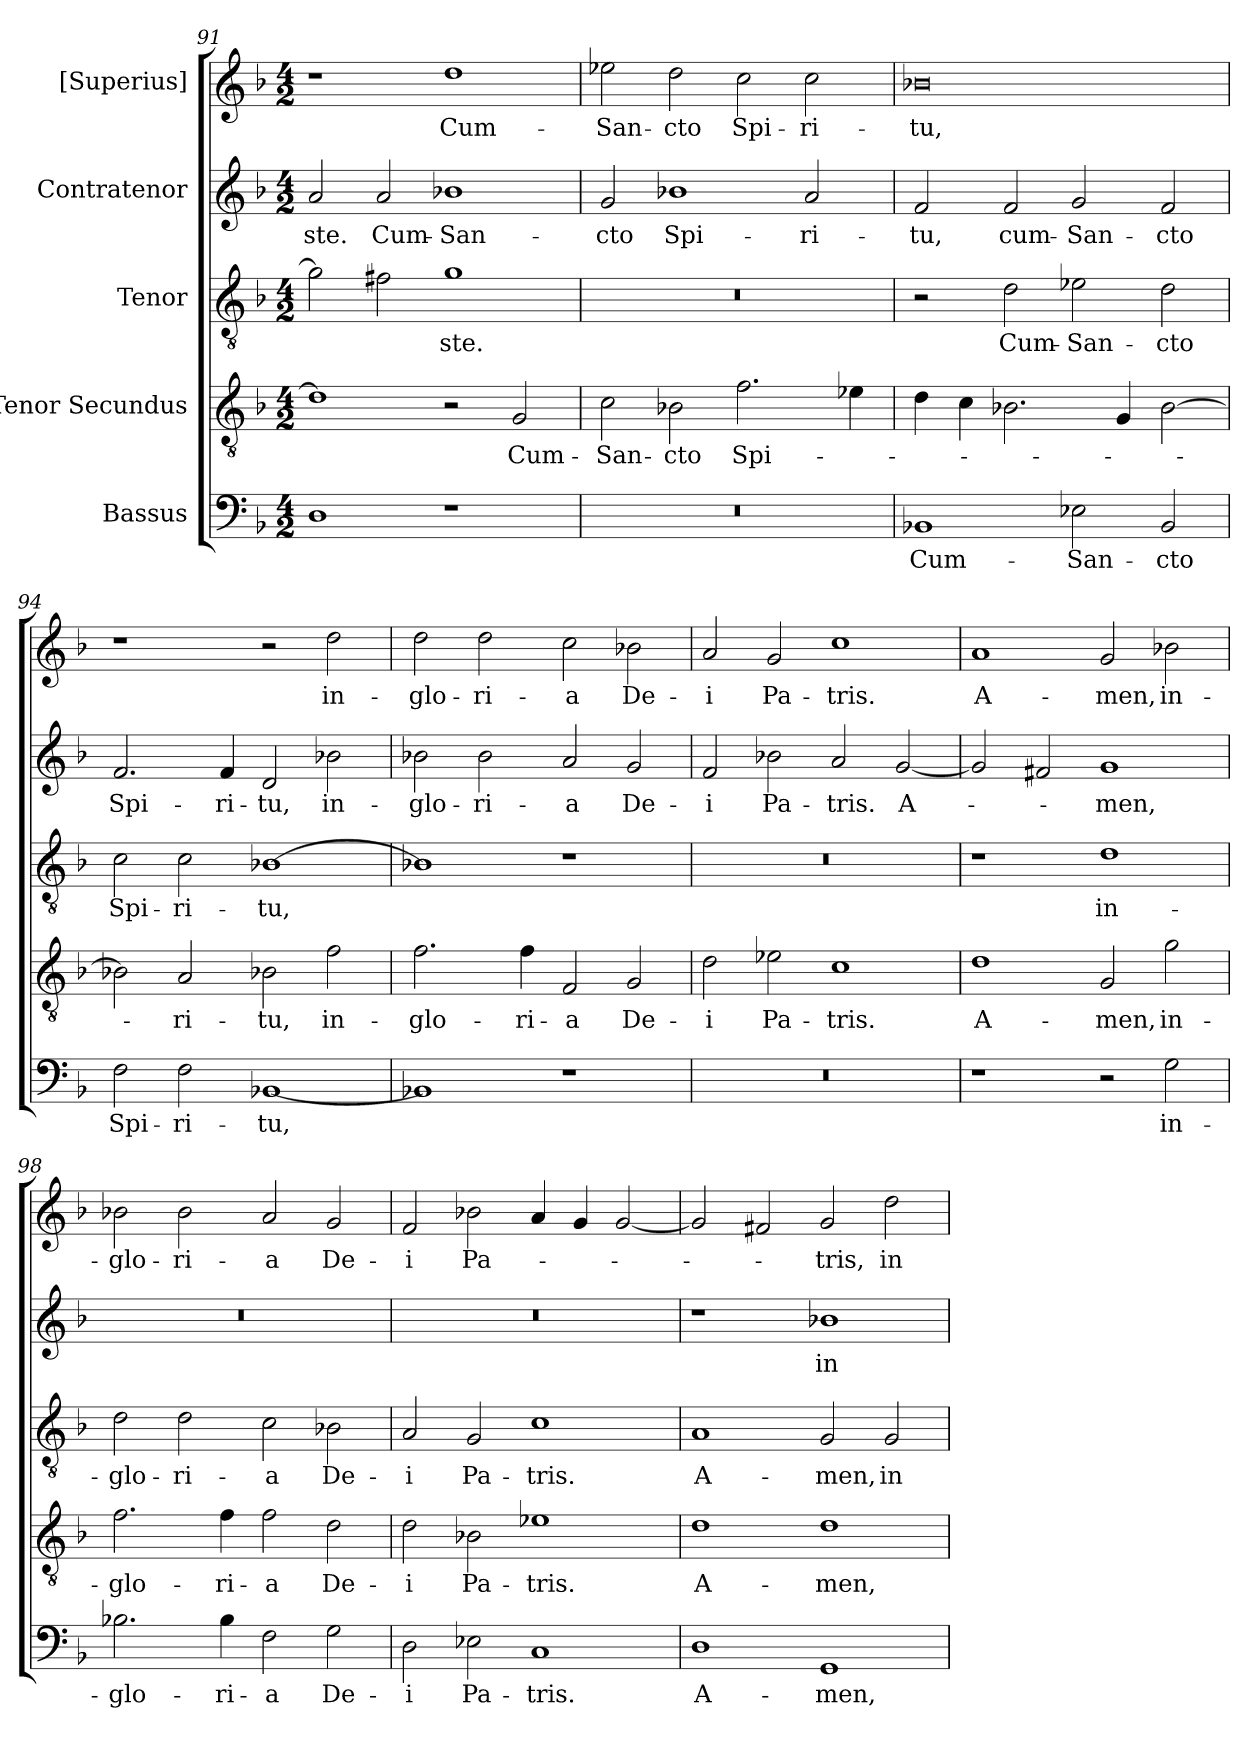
**kern	**text	**kern	**text	**kern	**text	**kern	**text	**kern	**text
*part5	*part5	*part4	*part4	*part3	*part3	*part2	*part2	*part1	*part1
*staff5	*staff5	*staff4	*staff4	*staff3	*staff3	*staff2	*staff2	*staff1	*staff1
*I"Bassus	*	*I"Tenor Secundus	*	*I"Tenor	*	*I"Contratenor	*	*I"[Superius]	*
*clefF4	*	*clefGv2	*	*clefGv2	*	*clefG2	*	*clefG2	*
*k[b-]	*	*k[b-]	*	*k[b-]	*	*k[b-]	*	*k[b-]	*
*M4/2	*	*M4/2	*	*M4/2	*	*M4/2	*	*M4/2	*
=91	=91	=91	=91	=91	=91	=91	=91	=91	=91
1D\	.	1d\]	.	2g\]	.	2a/	-ste.	1r	.
.	.	.	.	2f#X\	.	2a/	Cum-	.	.
1r	.	2r	.	1g\	-ste.	1b-X\	San-	1dd\	Cum-
.	.	2G/	Cum-	.	.	.	.	.	.
=92	=92	=92	=92	=92	=92	=92	=92	=92	=92
0r	.	2c\	San-	0r	.	2g/	-cto	2ee-X\	San-
.	.	2B-X\	-cto	.	.	1b-X\	Spi-	2dd\	-cto
.	.	2.f\	Spi-	.	.	.	.	2cc\	Spi-
.	.	.	.	.	.	2a/	-ri-	2cc\	-ri-
.	.	4e-X\	.	.	.	.	.	.	.
=93	=93	=93	=93	=93	=93	=93	=93	=93	=93
1BB-X/	Cum-	4d\	.	2r	.	2f/	-tu,	0b-X\	-tu,
.	.	4c\	.	.	.	.	.	.	.
.	.	2.B-X\	.	2d\	Cum-	2f/	cum-	.	.
2E-X\	San-	.	.	2e-X\	San-	2g/	San-	.	.
.	.	4G/	.	.	.	.	.	.	.
2BB-/	-cto	[2B-\	.	2d\	-cto	2f/	-cto	.	.
=94	=94	=94	=94	=94	=94	=94	=94	=94	=94
2F\	Spi-	2B-X\]	.	2c\	Spi-	2.f/	Spi-	1r	.
2F\	-ri-	2A/	-ri-	2c\	-ri-	.	.	.	.
.	.	.	.	.	.	4f/	-ri-	.	.
[1BB-X/	-tu,	2B-X\	-tu,	[1B-X\	-tu,	2d/	-tu,	2r	.
.	.	2f\	in-	.	.	2b-X\	in-	2dd\	in-
=95	=95	=95	=95	=95	=95	=95	=95	=95	=95
1BB-X/]	.	2.f\	glo-	1B-X\]	.	2b-X\	glo-	2dd\	glo-
.	.	.	.	.	.	2b-\	-ri-	2dd\	-ri-
.	.	4f\	-ri-	.	.	.	.	.	.
1r	.	2F/	-a	1r	.	2a/	-a	2cc\	-a
.	.	2G/	De-	.	.	2g/	De-	2b-X\	De-
=96	=96	=96	=96	=96	=96	=96	=96	=96	=96
0r	.	2d\	-i	0r	.	2f/	-i	2a/	-i
.	.	2e-X\	Pa-	.	.	2b-X\	Pa-	2g/	Pa-
.	.	1c\	-tris.	.	.	2a/	-tris.	1cc\	-tris.
.	.	.	.	.	.	[2g/	A-	.	.
=97	=97	=97	=97	=97	=97	=97	=97	=97	=97
1r	.	1d\	A-	1r	.	2g/]	.	1a/	A-
.	.	.	.	.	.	2f#X/	.	.	.
2r	.	2G/	-men,	1d\	in-	1g/	-men,	2g/	-men,
2G\	in-	2g\	in-	.	.	.	.	2b-X\	in-
=98	=98	=98	=98	=98	=98	=98	=98	=98	=98
2.B-X\	glo-	2.f\	glo-	2d\	glo-	0r	.	2b-X\	glo-
.	.	.	.	2d\	-ri-	.	.	2b-\	-ri-
4B-\	-ri-	4f\	-ri-	.	.	.	.	.	.
2F\	-a	2f\	-a	2c\	-a	.	.	2a/	-a
2G\	De-	2d\	De-	2B-X\	De-	.	.	2g/	De-
=99	=99	=99	=99	=99	=99	=99	=99	=99	=99
2D\	-i	2d\	-i	2A/	-i	0r	.	2f/	-i
2E-X\	Pa-	2B-X\	Pa-	2G/	Pa-	.	.	2b-X\	Pa-
1C/	-tris.	1e-X\	-tris.	1c\	-tris.	.	.	4a/	.
.	.	.	.	.	.	.	.	4g/	.
.	.	.	.	.	.	.	.	[2g/	.
=100	=100	=100	=100	=100	=100	=100	=100	=100	=100
1D\	A-	1d\	A-	1A/	A-	1r	.	2g/]	.
.	.	.	.	.	.	.	.	2f#X/	.
1GG/	-men,	1d\	-men,	2G/	-men,	1b-X\	in-	2g/	-tris,
.	.	.	.	2G/	in-	.	.	2dd\	in-
=	=	=	=	=	=	=	=	=	=
*-	*-	*-	*-	*-	*-	*-	*-	*-	*-
